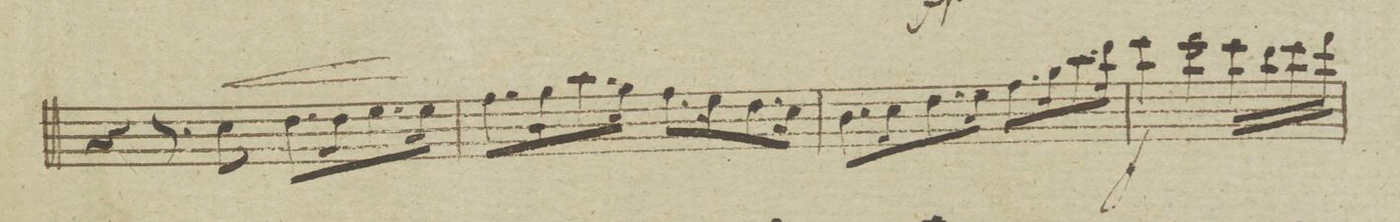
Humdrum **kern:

**kern	**dynam
*I"Violino. 1mo	*
*clefG2	*
*k[]	*
*met(c)	*
*M4/4	*
4r	.
8.r	.
16cc\	<
8.dd\L	.
16dd\K	.
8.ee\	.
16ee\Jk	[[
=38	=38
8.ff\L	.
16gg\K	.
8.aa\	.
16gg\Jk	.
8.ff\L	.
16ee\K	.
8.dd\	.
16cc\Jk	.
=39	=39
8.b\L	.
16cc\K	.
8.dd\	.
16ee\Jk	.
8.ff\L	.
16gg\K	.
8.aa\	.
16bb\Jk	.
=40	=40
4ccc\	f
2ccc\	.
16ccc\LL	.
16bb\	.
16ccc\	.
16ddd\JJ	.
=41	=41
*-	*-
